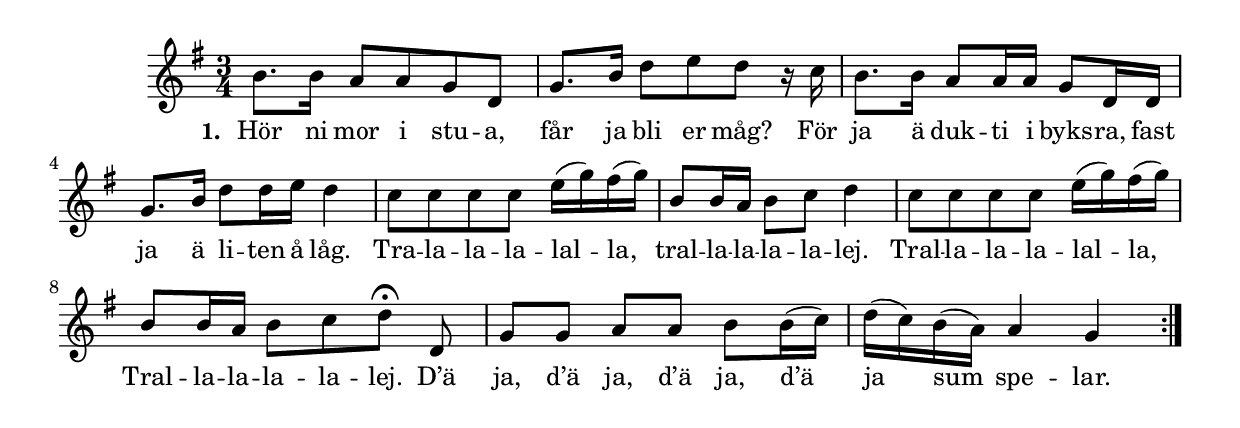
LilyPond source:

{
\time 3/4
\key g \major

\repeat volta 2 { 
 b'8. b'16 a'8 a' g' d'  | 
 g'8. b'16 d''8 e'' d'' r16 c''  | 
  b'8. b'16 a'8 a'16 a' g'8 d'16 d'  | 
 g'8. b'16 d''8 d''16 e'' d''4  | 
  c''8 c'' c'' c'' e''16-( g''-) fis''-( g''-)  | 
 b'8 b'16 a' b'8 c'' d''4  | 
 c''8 c'' c'' c'' e''16-( g''-) fis''-( g''-)  | 
  b'8 b'16 a' b'8 c'' d''-\fermata d'\noBeam  | 
 g' g' a' a' b' b'16-( c''-)  | 
 d''-( c''-) b'-( a'-) a'4 g'  |
 } %( endrepeat )% 
  }
 \addlyrics {
     \set stanza = #"1. "
     Hör ni mor i stu -- a, får ja bli er måg? För
     ja ä duk -- ti i byks -- ra, fast ja ä li -- ten å låg.
     Tra -- la -- la -- la -- lal --  -- la,_ tral -- la -- la -- la -- la -- lej. Tral -- la -- la -- la -- lal --  -- la,_
     Tral -- la -- la -- la -- la -- lej. D’ä ja, d’ä ja, d’ä ja, d’ä_ ja_ sum_ spe -- lar.
}
